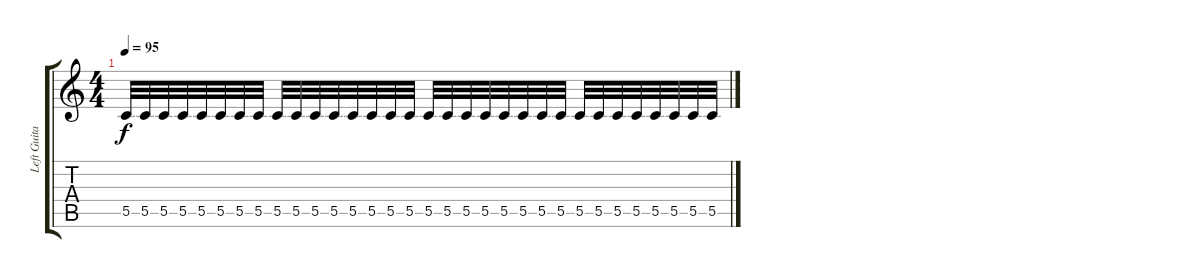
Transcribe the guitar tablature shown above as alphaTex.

\track ("Left Guitar" "Left Guita") {instrument distortionguitar}
\staff {score tabs}
\tuning (D4 A3 F3 C3 G2 D2) {hide}
\ts (4 4)
\tempo 95
\clef g2
\ks c
5.5.32{dy f} 5.5.32 5.5.32 5.5.32 5.5.32 5.5.32 5.5.32 5.5.32 5.5.32 5.5.32 5.5.32 5.5.32 5.5.32 5.5.32 5.5.32 5.5.32 5.5.32 5.5.32 5.5.32 5.5.32 5.5.32 5.5.32 5.5.32 5.5.32 5.5.32 5.5.32 5.5.32 5.5.32 5.5.32 5.5.32 5.5.32 5.5.32
